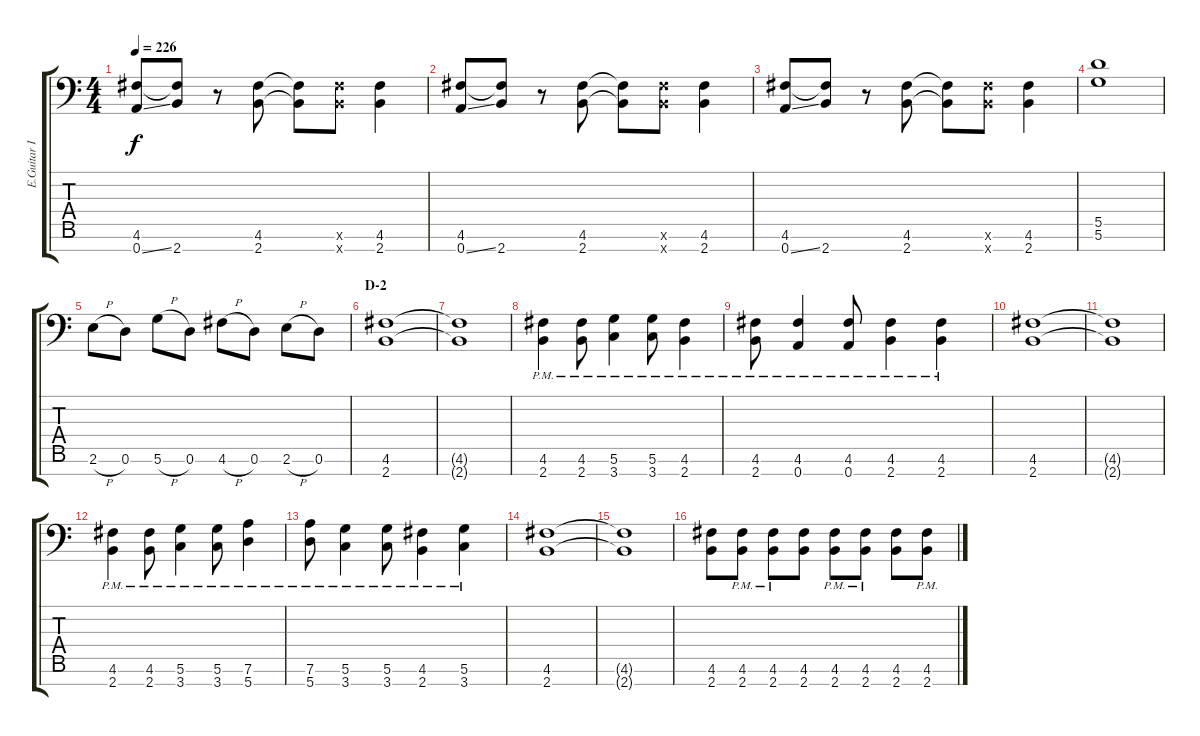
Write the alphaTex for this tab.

\track ("E.Guitar II" "E.Guitar I") {instrument distortionguitar}
\staff {score tabs}
\tuning (E4 B3 G3 D3 A2 D2 A1) {hide}
\ts (4 4)
\tempo 226
\clef f4
\ks c
(4.6 0.7{ss}).8{dy f} (4.6{t} 2.7).8 r.8 (4.6 2.7).8 (4.6{t} 2.7{t}).8 (4.6{x} 2.7{x}).8 (4.6 2.7).4 |
(4.6 0.7{ss}).8 (4.6{t} 2.7).8 r.8 (4.6 2.7).8 (4.6{t} 2.7{t}).8 (4.6{x} 2.7{x}).8 (4.6 2.7).4 |
(4.6 0.7{ss}).8 (4.6{t} 2.7).8 r.8 (4.6 2.7).8 (4.6{t} 2.7{t}).8 (4.6{x} 2.7{x}).8 (4.6 2.7).4 |
(5.5 5.6).1 |
2.6{h}.8 0.6.8 5.6{h}.8 0.6.8 4.6{h}.8 0.6.8 2.6{h}.8 0.6.8 |
\section ("" "D-2")
(4.6 2.7).1 |
(4.6{t} 2.7{t}).1 |
(4.6{pm} 2.7{pm}).4 (4.6{pm} 2.7{pm}).8 (5.6{pm} 3.7{pm}).4 (5.6{pm} 3.7{pm}).8 (4.6{pm} 2.7{pm}).4 |
(4.6{pm} 2.7{pm}).8 (4.6{pm} 0.7{pm}).4 (4.6{pm} 0.7{pm}).8 (4.6{pm} 2.7{pm}).4 (4.6{pm} 2.7{pm}).4 |
(4.6 2.7).1 |
(4.6{t} 2.7{t}).1 |
(4.6{pm} 2.7{pm}).4 (4.6{pm} 2.7{pm}).8 (5.6{pm} 3.7{pm}).4 (5.6{pm} 3.7{pm}).8 (7.6{pm} 5.7{pm}).4 |
(7.6{pm} 5.7{pm}).8 (5.6{pm} 3.7{pm}).4 (5.6{pm} 3.7{pm}).8 (4.6{pm} 2.7{pm}).4 (5.6{pm} 3.7{pm}).4 |
(4.6 2.7).1 |
(4.6{t} 2.7{t}).1 |
(4.6 2.7).8 (4.6{pm} 2.7{pm}).8 (4.6{pm} 2.7{pm}).8 (4.6 2.7).8 (4.6{pm} 2.7{pm}).8 (4.6{pm} 2.7{pm}).8 (4.6 2.7).8 (4.6{pm} 2.7{pm}).8
